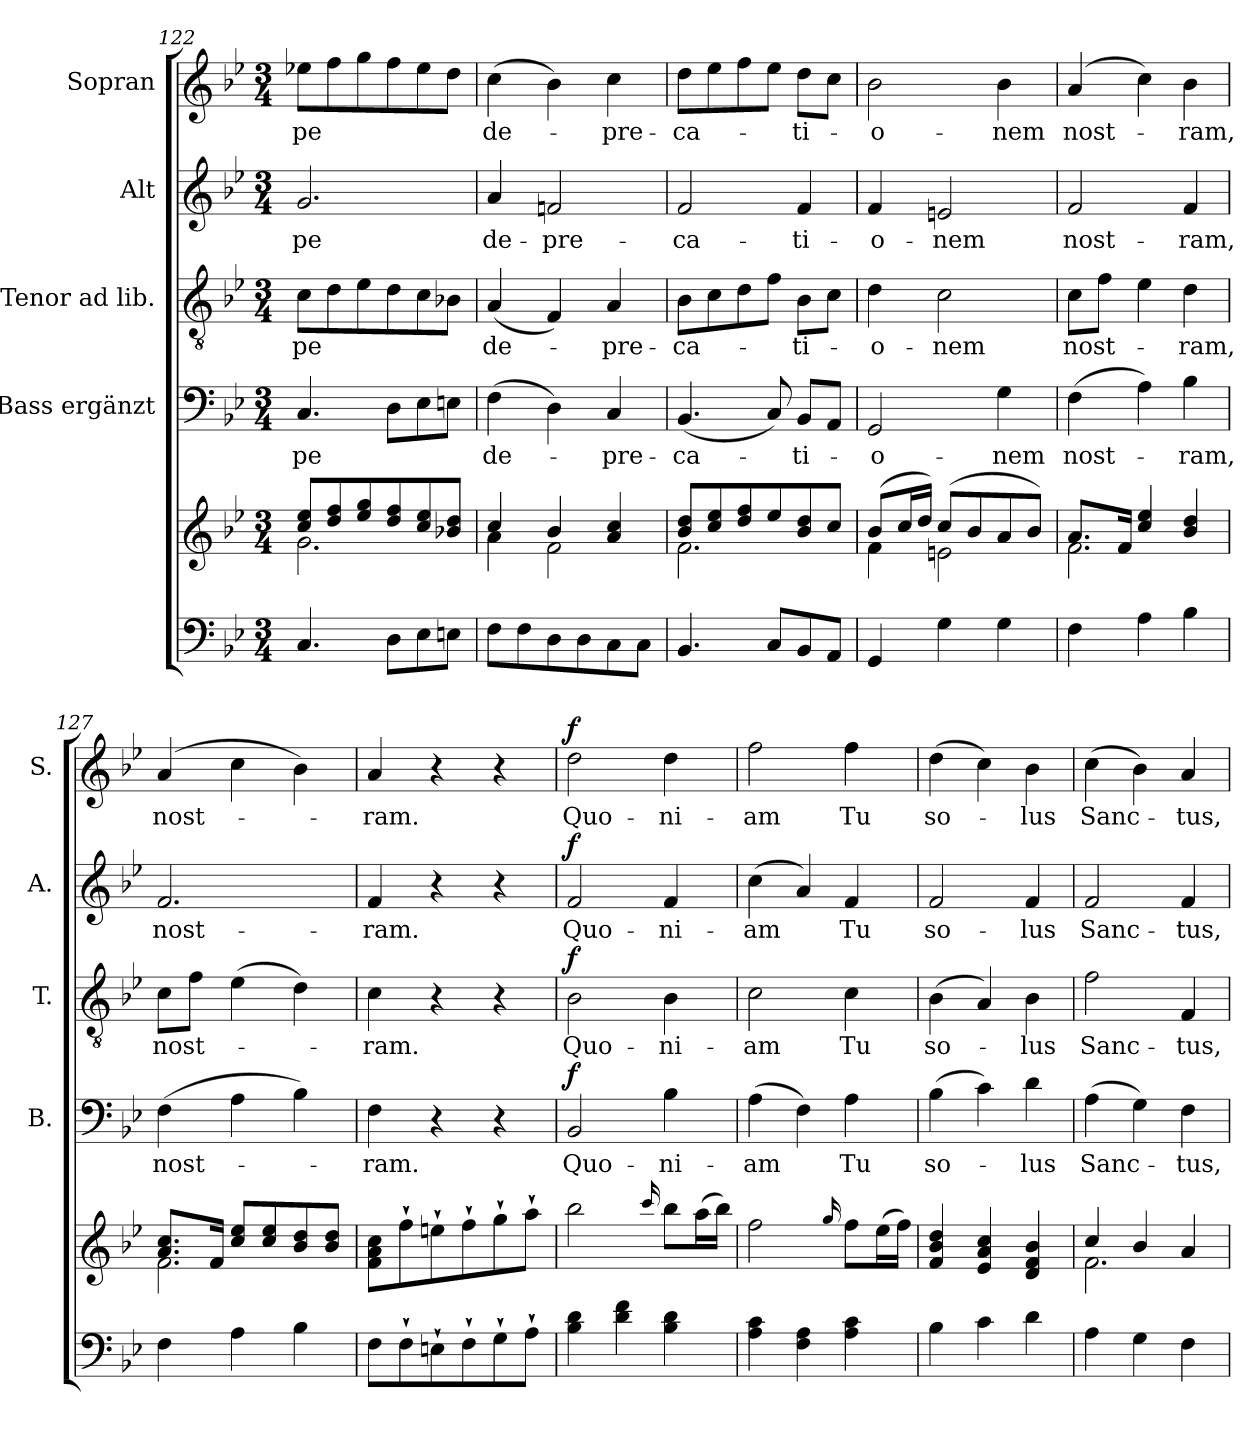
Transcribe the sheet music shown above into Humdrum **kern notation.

**kern	**kern	**kern	**text	**dynam	**kern	**text	**dynam	**kern	**text	**dynam	**kern	**text	**dynam
*part5	*part5	*part4	*part4	*part4	*part3	*part3	*part3	*part2	*part2	*part2	*part1	*part1	*part1
*staff6	*staff5	*staff4	*staff4	*staff4	*staff3	*staff3	*staff3	*staff2	*staff2	*staff2	*staff1	*staff1	*staff1
*	*	*I"Bass ergänzt	*	*	*I"Tenor ad lib.	*	*	*I"Alt	*	*	*I"Sopran	*	*
*	*	*I'B.	*	*	*I'T.	*	*	*I'A.	*	*	*I'S.	*	*
*clefF4	*clefG2	*clefF4	*	*	*clefGv2	*	*	*clefG2	*	*	*clefG2	*	*
*k[b-e-]	*k[b-e-]	*k[b-e-]	*	*	*k[b-e-]	*	*	*k[b-e-]	*	*	*k[b-e-]	*	*
*B-:	*B-:	*B-:	*	*	*B-:	*	*	*B-:	*	*	*B-:	*	*
*M3/4	*M3/4	*M3/4	*	*	*M3/4	*	*	*M3/4	*	*	*M3/4	*	*
=122	=122	=122	=122	=122	=122	=122	=122	=122	=122	=122	=122	=122	=122
*	*^	*	*	*	*	*	*	*	*	*	*	*	*
!	!	!	!	!LO:LY:b	!	!	!LO:LY:b	!	!	!LO:LY:b	!	!	!LO:LY:b	!
4.C/	8cc/ 8ee-/L	2.g\	4.C/	-pe	.	8c\L	-pe	.	2.g/	-pe	.	8ee-X\L	-pe	.
.	8dd/ 8ff/	.	.	.	.	8d\	.	.	.	.	.	8ff\	.	.
.	8ee-/ 8gg/	.	.	.	.	8e-\	.	.	.	.	.	8gg\	.	.
8D\L	8dd/ 8ff/	.	8D\L	.	.	8d\	.	.	.	.	.	8ff\	.	.
8E-\	8cc/ 8ee-/	.	8E-\	.	.	8c\	.	.	.	.	.	8ee-\	.	.
8En\J	8b-X/ 8dd/J	.	8En\J	.	.	8B-X\J	.	.	.	.	.	8dd\J	.	.
!!LO:LB:g=z
=123	=123	=123	=123	=123	=123	=123	=123	=123	=123	=123	=123	=123	=123	=123
!	!	!	!	!LO:LY:b	!	!	!LO:LY:b	!	!	!LO:LY:b	!	!	!LO:LY:b	!
8F\L	4cc/	4a\	(>4F\	de-	.	(<4A/	de-	.	4a/	de-	.	(>4cc\	de-	.
8F\	.	.	.	.	.	.	.	.	.	.	.	.	.	.
!	!	!	!	!	!	!	!	!	!	!LO:LY:b	!	!	!	!
8D\	4b-/	2f\	4D\)	.	.	4F/)	.	.	2fn/	-pre-	.	4b-\)	.	.
8D\	.	.	.	.	.	.	.	.	.	.	.	.	.	.
!	!	!	!	!LO:LY:b	!	!	!LO:LY:b	!	!	!	!	!	!LO:LY:b	!
8C\	4a/ 4cc/	.	4C/	-pre-	.	4A/	-pre-	.	.	.	.	4cc\	-pre-	.
8C\J	.	.	.	.	.	.	.	.	.	.	.	.	.	.
=124	=124	=124	=124	=124	=124	=124	=124	=124	=124	=124	=124	=124	=124	=124
!	!	!	!	!LO:LY:b	!	!	!LO:LY:b	!	!	!LO:LY:b	!	!	!LO:LY:b	!
4.BB-/	8b-/ 8dd/L	2.f\	(<4.BB-/	-ca-	.	8B-\L	-ca-	.	2f/	-ca-	.	8dd\L	-ca-	.
.	8cc/ 8ee-/	.	.	.	.	8c\	.	.	.	.	.	8ee-\	.	.
.	8dd/ 8ff/	.	.	.	.	8d\	.	.	.	.	.	8ff\	.	.
8C/L	8ee-/	.	8C/)	.	.	8f\J	.	.	.	.	.	8ee-\J	.	.
!	!	!	!	!LO:LY:b	!	!	!LO:LY:b	!	!	!LO:LY:b	!	!	!LO:LY:b	!
8BB-/	8b-/ 8dd/	.	8BB-/L	-ti-	.	8B-\L	-ti-	.	4f/	-ti-	.	8dd\L	-ti-	.
8AA/J	8cc/J	.	8AA/J	.	.	8c\J	.	.	.	.	.	8cc\J	.	.
=125	=125	=125	=125	=125	=125	=125	=125	=125	=125	=125	=125	=125	=125	=125
!	!	!	!	!LO:LY:b	!	!	!LO:LY:b	!	!	!LO:LY:b	!	!	!LO:LY:b	!
4GG/	(>8b-/L	4f\	2GG/	-o-	.	4d\	-o-	.	4f/	-o-	.	2b-\	-o-	.
.	16cc/L	.	.	.	.	.	.	.	.	.	.	.	.	.
.	16dd/JJ)	.	.	.	.	.	.	.	.	.	.	.	.	.
!	!	!	!	!	!	!	!LO:LY:b	!	!	!LO:LY:b	!	!	!	!
4G\	(>8cc/L	2en\	.	.	.	2c\	-nem	.	2en/	-nem	.	.	.	.
.	8b-/	.	.	.	.	.	.	.	.	.	.	.	.	.
!	!	!	!	!LO:LY:b	!	!	!	!	!	!	!	!	!LO:LY:b	!
4G\	8a/	.	4G\	-nem	.	.	.	.	.	.	.	4b-\	-nem	.
.	8b-/J)	.	.	.	.	.	.	.	.	.	.	.	.	.
=126	=126	=126	=126	=126	=126	=126	=126	=126	=126	=126	=126	=126	=126	=126
!	!	!	!	!LO:LY:b	!	!	!LO:LY:b	!	!	!LO:LY:b	!	!	!LO:LY:b	!
4F\	8.a/L	2.f\	(>4F\	nost-	.	8c\L	nost-	.	2f/	nost-	.	(4a/	nost-	.
.	.	.	.	.	.	8f\J	.	.	.	.	.	.	.	.
.	16f/Jk	.	.	.	.	.	.	.	.	.	.	.	.	.
4A\	4cc/ 4ee-/	.	4A\)	.	.	4e-\	.	.	.	.	.	4cc\)	.	.
!	!	!	!	!LO:LY:b	!	!	!LO:LY:b	!	!	!LO:LY:b	!	!	!LO:LY:b	!
4B-\	4b-/ 4dd/	.	4B-\	-ram,	.	4d\	-ram,	.	4f/	-ram,	.	4b-\	-ram,	.
=127	=127	=127	=127	=127	=127	=127	=127	=127	=127	=127	=127	=127	=127	=127
!	!	!	!	!LO:LY:b	!	!	!LO:LY:b	!	!	!LO:LY:b	!	!	!LO:LY:b	!
4F\	8.a/ 8.cc/L	2.f\	(>4F\	nost-	.	8c\L	nost-	.	2.f/	nost-	.	(4a/	nost-	.
.	.	.	.	.	.	8f\J	.	.	.	.	.	.	.	.
.	16f/Jk	.	.	.	.	.	.	.	.	.	.	.	.	.
4A\	8cc/ 8ee-/L	.	4A\	.	.	(>4e-\	.	.	.	.	.	4cc\	.	.
.	8cc/ 8ee-/	.	.	.	.	.	.	.	.	.	.	.	.	.
4B-\	8b-/ 8dd/	.	4B-\)	.	.	4d\)	.	.	.	.	.	4b-\)	.	.
.	8b-/ 8dd/J	.	.	.	.	.	.	.	.	.	.	.	.	.
*	*v	*v	*	*	*	*	*	*	*	*	*	*	*	*
=128	=128	=128	=128	=128	=128	=128	=128	=128	=128	=128	=128	=128	=128
!	!	!	!LO:LY:b	!	!	!LO:LY:b	!	!	!LO:LY:b	!	!	!LO:LY:b	!
8F\L	8f\ 8a\ 8cc\L	4F\	-ram.	.	4c\	-ram.	.	4f/	-ram.	.	4a/	-ram.	.
8F`>\	8ff`>\	.	.	.	.	.	.	.	.	.	.	.	.
8En`>\	8een`>\	4r	.	.	4r	.	.	4r	.	.	4r	.	.
8F`>\	8ff`>\	.	.	.	.	.	.	.	.	.	.	.	.
8G`>\	8gg`>\	4r	.	.	4r	.	.	4r	.	.	4r	.	.
8A`>\J	8aa`>\J	.	.	.	.	.	.	.	.	.	.	.	.
!!LO:PB:g=z
=129	=129	=129	=129	=129	=129	=129	=129	=129	=129	=129	=129	=129	=129
!	!	!	!LO:LY:b	!LO:DY:a	!	!LO:LY:b	!LO:DY:a	!	!LO:LY:b	!LO:DY:a	!	!LO:LY:b	!LO:DY:a
4B-\ 4d\	2bb-\	2BB-/	Quo-	f	2B-\	Quo-	f	2f/	Quo-	f	2dd\	Quo-	f
4d\ 4f\	.	.	.	.	.	.	.	.	.	.	.	.	.
.	16qqccc/	.	.	.	.	.	.	.	.	.	.	.	.
!	!	!	!LO:LY:b	!	!	!LO:LY:b	!	!	!LO:LY:b	!	!	!LO:LY:b	!
4B-\ 4d\	8bb-\L	4B-\	-ni-	.	4B-\	-ni-	.	4f/	-ni-	.	4dd\	-ni-	.
.	(>16aa\L	.	.	.	.	.	.	.	.	.	.	.	.
.	16bb-\JJ)	.	.	.	.	.	.	.	.	.	.	.	.
=130	=130	=130	=130	=130	=130	=130	=130	=130	=130	=130	=130	=130	=130
!	!	!	!LO:LY:b	!	!	!LO:LY:b	!	!	!LO:LY:b	!	!	!LO:LY:b	!
4A\ 4c\	2ff\	(>4A\	-am	.	2c\	-am	.	(>4cc\	-am	.	2ff\	-am	.
4F\ 4A\	.	4F\)	.	.	.	.	.	4a/)	.	.	.	.	.
.	16qqgg/	.	.	.	.	.	.	.	.	.	.	.	.
!	!	!	!LO:LY:b	!	!	!LO:LY:b	!	!	!LO:LY:b	!	!	!LO:LY:b	!
4A\ 4c\	8ff\L	4A\	Tu	.	4c\	Tu	.	4f/	Tu	.	4ff\	Tu	.
.	(>16ee-\L	.	.	.	.	.	.	.	.	.	.	.	.
.	16ff\JJ)	.	.	.	.	.	.	.	.	.	.	.	.
=131	=131	=131	=131	=131	=131	=131	=131	=131	=131	=131	=131	=131	=131
!	!	!	!LO:LY:b	!	!	!LO:LY:b	!	!	!LO:LY:b	!	!	!LO:LY:b	!
4B-\	4f/ 4b-/ 4dd/	(>4B-\	so-	.	(>4B-\	so-	.	2f/	so-	.	(>4dd\	so-	.
4c\	4e-/ 4a/ 4cc/	4c\)	.	.	4A/)	.	.	.	.	.	4cc\)	.	.
!	!	!	!LO:LY:b	!	!	!LO:LY:b	!	!	!LO:LY:b	!	!	!LO:LY:b	!
4d\	4d/ 4f/ 4b-/	4d\	-lus	.	4B-\	-lus	.	4f/	-lus	.	4b-\	-lus	.
=132	=132	=132	=132	=132	=132	=132	=132	=132	=132	=132	=132	=132	=132
*	*^	*	*	*	*	*	*	*	*	*	*	*	*
!	!	!	!	!LO:LY:b	!	!	!LO:LY:b	!	!	!LO:LY:b	!	!	!LO:LY:b	!
4A\	4cc/	2.f\	(>4A\	Sanc-	.	2f\	Sanc-	.	2f/	Sanc-	.	(>4cc\	Sanc-	.
4G\	4b-/	.	4G\)	.	.	.	.	.	.	.	.	4b-\)	.	.
!	!	!	!	!LO:LY:b	!	!	!LO:LY:b	!	!	!LO:LY:b	!	!	!LO:LY:b	!
4F\	4a/	.	4F\	-tus,	.	4F/	-tus,	.	4f/	-tus,	.	4a/	-tus,	.
*	*v	*v	*	*	*	*	*	*	*	*	*	*	*	*
=	=	=	=	=	=	=	=	=	=	=	=	=	=
*-	*-	*-	*-	*-	*-	*-	*-	*-	*-	*-	*-	*-	*-
